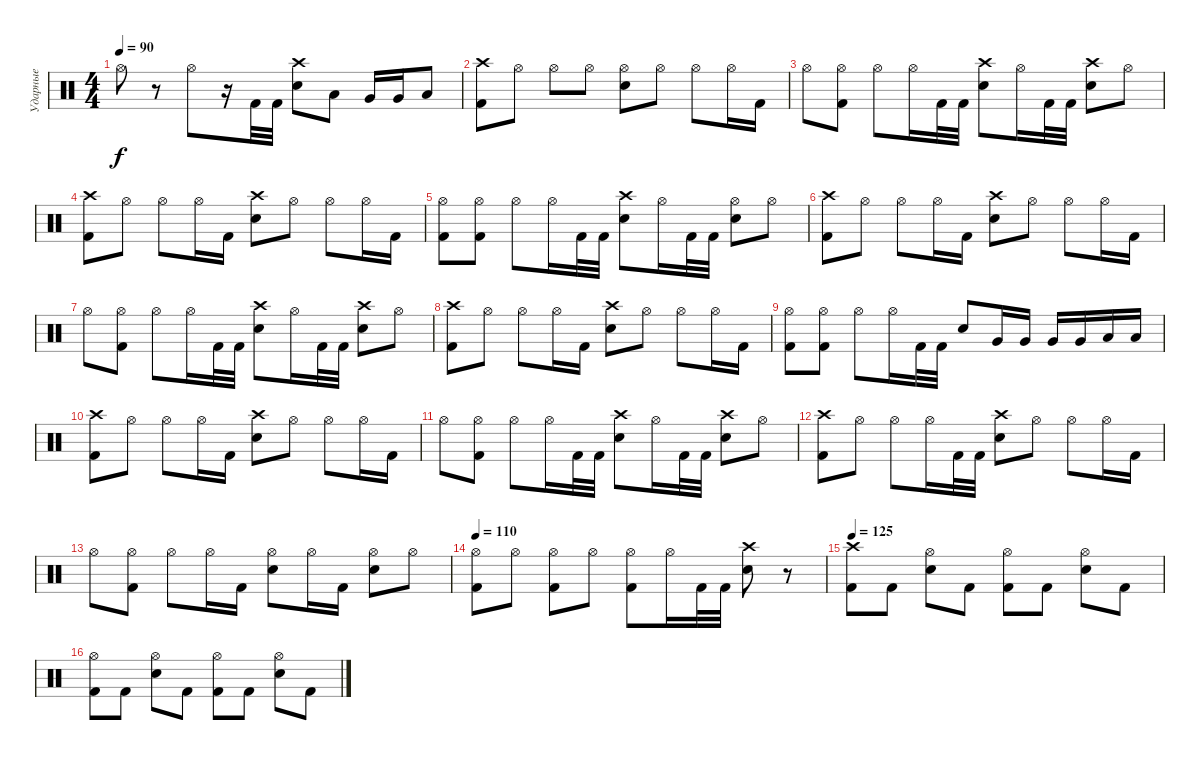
\track ("Ударные" "Ударные") {instrument percussion}
\staff {score}
\articulation defaults
\ts (4 4)
\tempo 90
\clef neutral
\ks c "Hi-Hat (open)".8{dy f}
r.8 "Hi-Hat (open)".8 r.16 "Kick (hit) 2".32 "Kick (hit) 2".32 ("Crash high (hit)" "Electric Snare (hit)").8 "Low Tom (hit)".8 "Very Low Tom (hit)".16 "Very Low Tom (hit)".16 "Low Floor Tom (hit)".8 |
("Crash high (hit)" "Kick (hit) 2").8 "Hi-Hat (open)".8 "Hi-Hat (open)".8 "Hi-Hat (open)".8 ("Hi-Hat (open)" "Electric Snare (hit)").8 "Hi-Hat (open)".8 "Hi-Hat (open)".8 "Hi-Hat (open)".16 "Kick (hit) 2".16 |
"Hi-Hat (open)".8 ("Hi-Hat (open)" "Kick (hit) 2").8 "Hi-Hat (open)".8 "Hi-Hat (open)".16 "Kick (hit) 2".32 "Kick (hit) 2".32 ("Crash high (hit)" "Electric Snare (hit)").8 "Hi-Hat (open)".16 "Kick (hit) 2".32 "Kick (hit) 2".32 ("Crash high (hit)" "Electric Snare (hit)").8 "Hi-Hat (open)".8 |
("Crash high (hit)" "Kick (hit) 2").8 "Hi-Hat (open)".8 "Hi-Hat (open)".8 "Hi-Hat (open)".16 "Kick (hit) 2".16 ("Crash high (hit)" "Electric Snare (hit)").8 "Hi-Hat (open)".8 "Hi-Hat (open)".8 "Hi-Hat (open)".16 "Kick (hit) 2".16 |
("Hi-Hat (open)" "Kick (hit) 2").8 ("Hi-Hat (open)" "Kick (hit) 2").8 "Hi-Hat (open)".8 "Hi-Hat (open)".16 "Kick (hit) 2".32 "Kick (hit) 2".32 ("Crash high (hit)" "Electric Snare (hit)").8 "Hi-Hat (open)".16 "Kick (hit) 2".32 "Kick (hit) 2".32 ("Hi-Hat (open)" "Electric Snare (hit)").8 "Hi-Hat (open)".8 |
("Crash high (hit)" "Kick (hit) 2").8 "Hi-Hat (open)".8 "Hi-Hat (open)".8 "Hi-Hat (open)".16 "Kick (hit) 2".16 ("Crash high (hit)" "Electric Snare (hit)").8 "Hi-Hat (open)".8 "Hi-Hat (open)".8 "Hi-Hat (open)".16 "Kick (hit) 2".16 |
"Hi-Hat (open)".8 ("Hi-Hat (open)" "Kick (hit) 2").8 "Hi-Hat (open)".8 "Hi-Hat (open)".16 "Kick (hit) 2".32 "Kick (hit) 2".32 ("Crash high (hit)" "Electric Snare (hit)").8 "Hi-Hat (open)".16 "Kick (hit) 2".32 "Kick (hit) 2".32 ("Crash high (hit)" "Electric Snare (hit)").8 "Hi-Hat (open)".8 |
("Crash high (hit)" "Kick (hit) 2").8 "Hi-Hat (open)".8 "Hi-Hat (open)".8 "Hi-Hat (open)".16 "Kick (hit) 2".16 ("Crash high (hit)" "Electric Snare (hit)").8 "Hi-Hat (open)".8 "Hi-Hat (open)".8 "Hi-Hat (open)".16 "Kick (hit) 2".16 |
("Hi-Hat (open)" "Kick (hit) 2").8 ("Hi-Hat (open)" "Kick (hit) 2").8 "Hi-Hat (open)".8 "Hi-Hat (open)".16 "Kick (hit) 2".32 "Kick (hit) 2".32 "Electric Snare (hit)".8 "Very Low Tom (hit)".16 "Very Low Tom (hit)".16 "Very Low Tom (hit)".16 "Very Low Tom (hit)".16 "Low Floor Tom (hit)".16 "Low Floor Tom (hit)".16 |
("Crash high (hit)" "Kick (hit) 2").8 "Hi-Hat (open)".8 "Hi-Hat (open)".8 "Hi-Hat (open)".16 "Kick (hit) 2".16 ("Crash high (hit)" "Electric Snare (hit)").8 "Hi-Hat (open)".8 "Hi-Hat (open)".8 "Hi-Hat (open)".16 "Kick (hit) 2".16 |
"Hi-Hat (open)".8 ("Hi-Hat (open)" "Kick (hit) 2").8 "Hi-Hat (open)".8 "Hi-Hat (open)".16 "Kick (hit) 2".32 "Kick (hit) 2".32 ("Crash high (hit)" "Electric Snare (hit)").8 "Hi-Hat (open)".16 "Kick (hit) 2".32 "Kick (hit) 2".32 ("Crash high (hit)" "Electric Snare (hit)").8 "Hi-Hat (open)".8 |
("Crash high (hit)" "Kick (hit) 2").8 "Hi-Hat (open)".8 "Hi-Hat (open)".8 "Hi-Hat (open)".16 "Kick (hit) 2".32 "Kick (hit) 2".32 ("Crash high (hit)" "Electric Snare (hit)").8 "Hi-Hat (open)".8 "Hi-Hat (open)".8 "Hi-Hat (open)".16 "Kick (hit) 2".16 |
"Hi-Hat (open)".8 ("Hi-Hat (open)" "Kick (hit) 2").8 "Hi-Hat (open)".8 "Hi-Hat (open)".16 "Kick (hit) 2".16 ("Hi-Hat (open)" "Electric Snare (hit)").8 "Hi-Hat (open)".16 "Kick (hit) 2".16 ("Hi-Hat (open)" "Electric Snare (hit)").8 "Hi-Hat (open)".8 |
\tempo 110
("Hi-Hat (open)" "Kick (hit) 2").8 "Hi-Hat (open)".8 ("Hi-Hat (open)" "Kick (hit) 2").8 "Hi-Hat (open)".8 ("Hi-Hat (open)" "Kick (hit) 2").8 "Hi-Hat (open)".16 "Kick (hit) 2".32 "Kick (hit) 2".32 ("Crash high (hit)" "Electric Snare (hit)").8 r.8 |
\tempo 125
("Crash high (hit)" "Kick (hit) 2").8 "Kick (hit) 2".8 ("Hi-Hat (open)" "Electric Snare (hit)").8 "Kick (hit) 2".8 ("Hi-Hat (open)" "Kick (hit) 2").8 "Kick (hit) 2".8 ("Hi-Hat (open)" "Electric Snare (hit)").8 "Kick (hit) 2".8 |
("Hi-Hat (open)" "Kick (hit) 2").8 "Kick (hit) 2".8 ("Hi-Hat (open)" "Electric Snare (hit)").8 "Kick (hit) 2".8 ("Hi-Hat (open)" "Kick (hit) 2").8 "Kick (hit) 2".8 ("Hi-Hat (open)" "Electric Snare (hit)").8 "Kick (hit) 2".8
